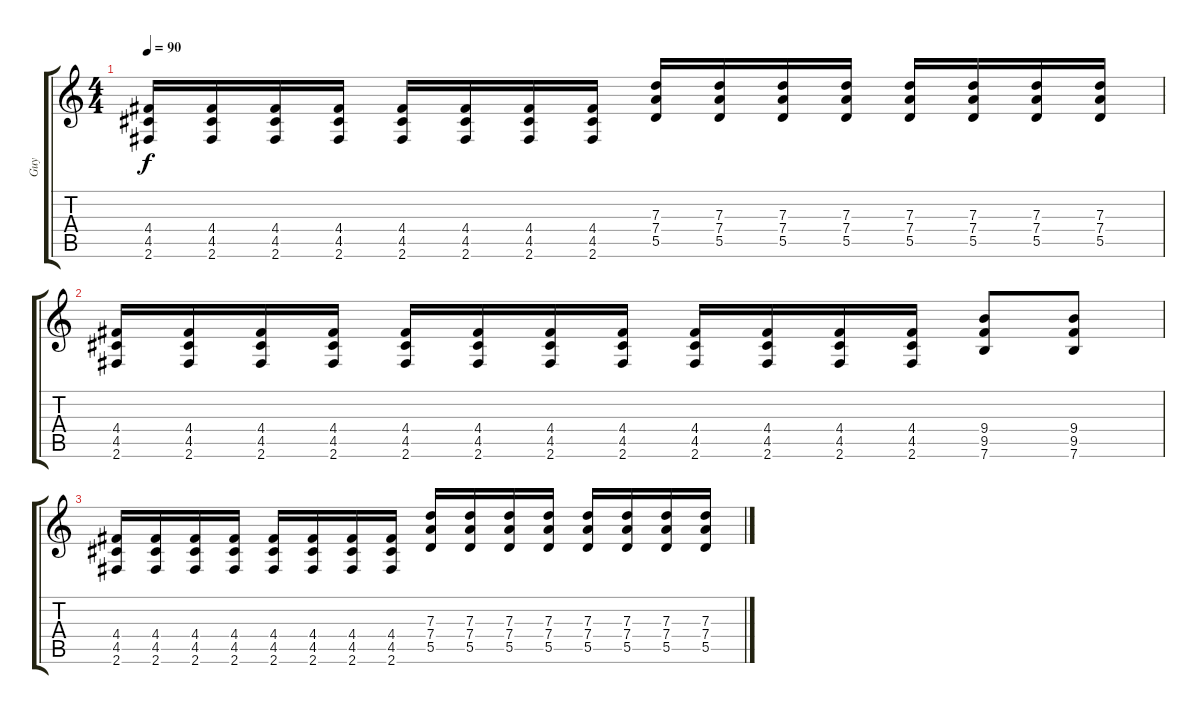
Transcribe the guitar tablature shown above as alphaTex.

\track ("Guy" "Guy") {instrument overdrivenguitar}
\staff {score tabs}
\tuning (E4 B3 G3 D3 A2 E2) {hide}
\ts (4 4)
\tempo 90
\clef g2
\ks c
(4.4 4.5 2.6).16{dy f} (4.4 4.5 2.6).16 (4.4 4.5 2.6).16 (4.4 4.5 2.6).16 (4.4 4.5 2.6).16 (4.4 4.5 2.6).16 (4.4 4.5 2.6).16 (4.4 4.5 2.6).16 (7.3 7.4 5.5).16 (7.3 7.4 5.5).16 (7.3 7.4 5.5).16 (7.3 7.4 5.5).16 (7.3 7.4 5.5).16 (7.3 7.4 5.5).16 (7.3 7.4 5.5).16 (7.3 7.4 5.5).16 |
(4.4 4.5 2.6).16 (4.4 4.5 2.6).16 (4.4 4.5 2.6).16 (4.4 4.5 2.6).16 (4.4 4.5 2.6).16 (4.4 4.5 2.6).16 (4.4 4.5 2.6).16 (4.4 4.5 2.6).16 (4.4 4.5 2.6).16 (4.4 4.5 2.6).16 (4.4 4.5 2.6).16 (4.4 4.5 2.6).16 (9.4 9.5 7.6).8 (9.4 9.5 7.6).8 |
(4.4 4.5 2.6).16 (4.4 4.5 2.6).16 (4.4 4.5 2.6).16 (4.4 4.5 2.6).16 (4.4 4.5 2.6).16 (4.4 4.5 2.6).16 (4.4 4.5 2.6).16 (4.4 4.5 2.6).16 (7.3 7.4 5.5).16 (7.3 7.4 5.5).16 (7.3 7.4 5.5).16 (7.3 7.4 5.5).16 (7.3 7.4 5.5).16 (7.3 7.4 5.5).16 (7.3 7.4 5.5).16 (7.3 7.4 5.5).16
